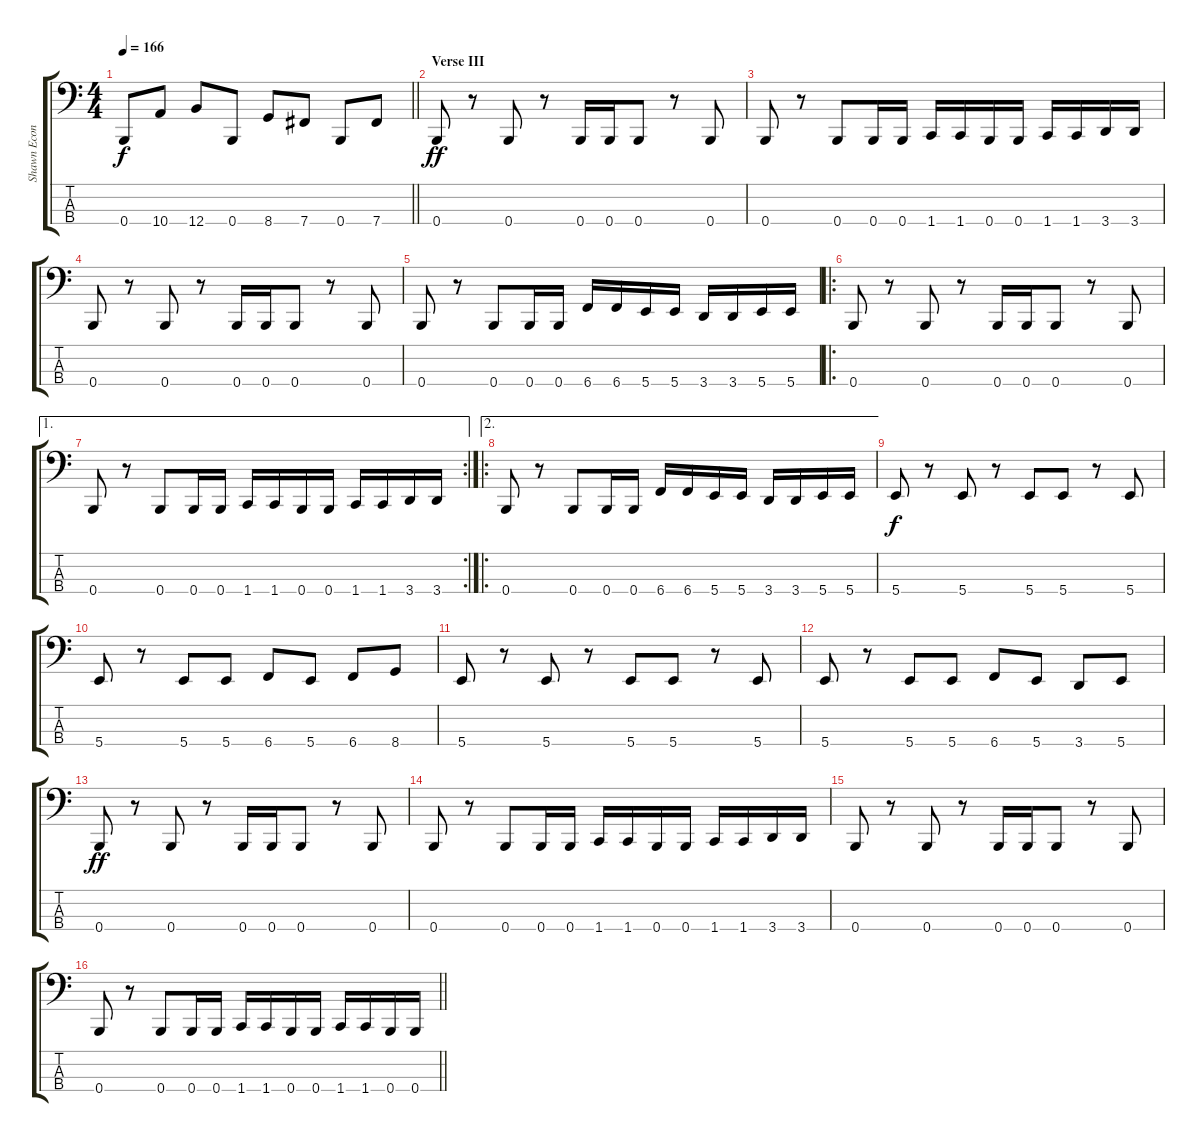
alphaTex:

\track ("Shawn Economaki (Bass)" "Shawn Econ") {instrument electricbasspick}
\staff {score tabs}
\tuning (E2 B1 Gb1 B0) {hide}
\ts (4 4)
\tempo 166
\clef f4
\barLineRight lightlight
\ks c
0.4.8{dy f} 10.4.8 12.4.8 0.4.8 8.4.8 7.4.8 0.4.8 7.4.8 |
\section ("" "Verse III")
0.4.8{dy ff volume 16} r.8 0.4.8 r.8 0.4.16 0.4.16 0.4.8 r.8 0.4.8 |
0.4.8 r.8 0.4.8 0.4.16 0.4.16 1.4.16 1.4.16 0.4.16 0.4.16 1.4.16 1.4.16 3.4.16 3.4.16 |
0.4.8 r.8 0.4.8 r.8 0.4.16 0.4.16 0.4.8 r.8 0.4.8 |
0.4.8 r.8 0.4.8 0.4.16 0.4.16 6.4.16 6.4.16 5.4.16 5.4.16 3.4.16 3.4.16 5.4.16 5.4.16 |
\ro
0.4.8 r.8 0.4.8 r.8 0.4.16 0.4.16 0.4.8 r.8 0.4.8 |
\ae 1
\rc 2
0.4.8 r.8 0.4.8 0.4.16 0.4.16 1.4.16 1.4.16 0.4.16 0.4.16 1.4.16 1.4.16 3.4.16 3.4.16 |
\ae 2
\ro
0.4.8 r.8 0.4.8 0.4.16 0.4.16 6.4.16 6.4.16 5.4.16 5.4.16 3.4.16 3.4.16 5.4.16 5.4.16 |
5.4.8{dy f} r.8 5.4.8 r.8 5.4.8 5.4.8 r.8 5.4.8 |
5.4.8 r.8 5.4.8 5.4.8 6.4.8 5.4.8 6.4.8 8.4.8 |
5.4.8 r.8 5.4.8 r.8 5.4.8 5.4.8 r.8 5.4.8 |
5.4.8 r.8 5.4.8 5.4.8 6.4.8 5.4.8 3.4.8 5.4.8 |
0.4.8{dy ff} r.8 0.4.8 r.8 0.4.16 0.4.16 0.4.8 r.8 0.4.8 |
0.4.8 r.8 0.4.8 0.4.16 0.4.16 1.4.16 1.4.16 0.4.16 0.4.16 1.4.16 1.4.16 3.4.16 3.4.16 |
0.4.8 r.8 0.4.8 r.8 0.4.16 0.4.16 0.4.8 r.8 0.4.8 |
\barLineRight lightlight
0.4.8 r.8 0.4.8 0.4.16 0.4.16 1.4.16 1.4.16 0.4.16 0.4.16 1.4.16 1.4.16 0.4.16 0.4.16
